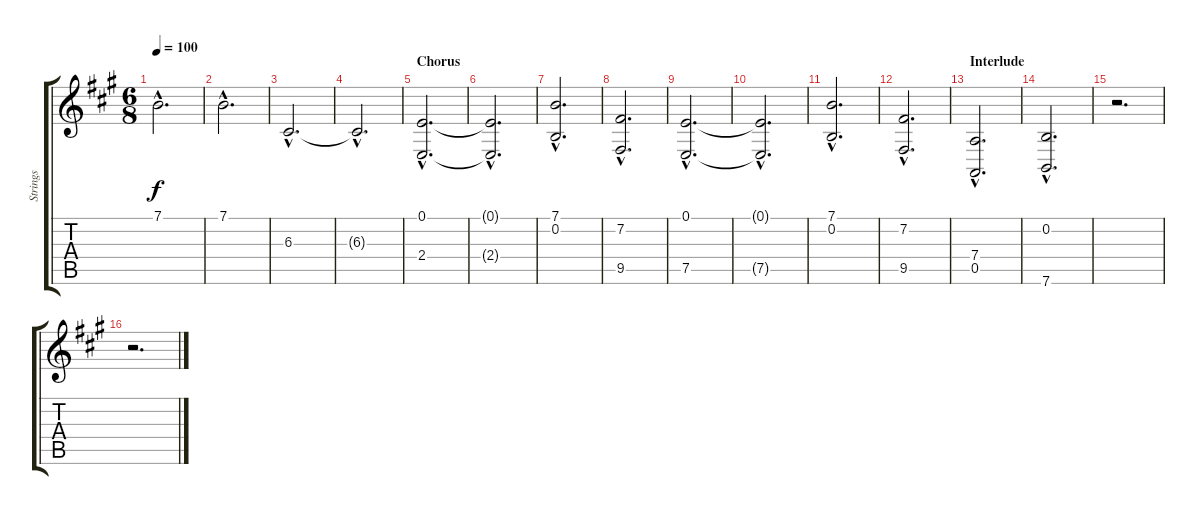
\track ("Strings" "Strings") {instrument stringensemble1}
\staff {score tabs}
\tuning (E4 B3 G3 D3 A2 E2) {hide}
\ts (6 8)
\tempo 100
\clef g2
\ks a
7.1{hac}.2{d dy f} |
7.1{hac}.2{d} |
6.3{hac}.2{d} |
6.3{hac t}.2{d} |
\section ("" "Chorus")
(0.1{hac} 2.4{hac}).2{d} |
(0.1{hac t} 2.4{hac t}).2{d} |
(7.1{hac} 0.2{hac}).2{d} |
(7.2{hac} 9.5{hac}).2{d} |
(0.1{hac} 7.5{hac}).2{d} |
(0.1{hac t} 7.5{hac t}).2{d} |
(7.1{hac} 0.2{hac}).2{d} |
(7.2{hac} 9.5{hac}).2{d} |
\section ("" "Interlude")
(7.4{hac} 0.5{hac}).2{d} |
(0.2{hac} 7.6{hac}).2{d} |
r.2{d} |
r.2{d}
